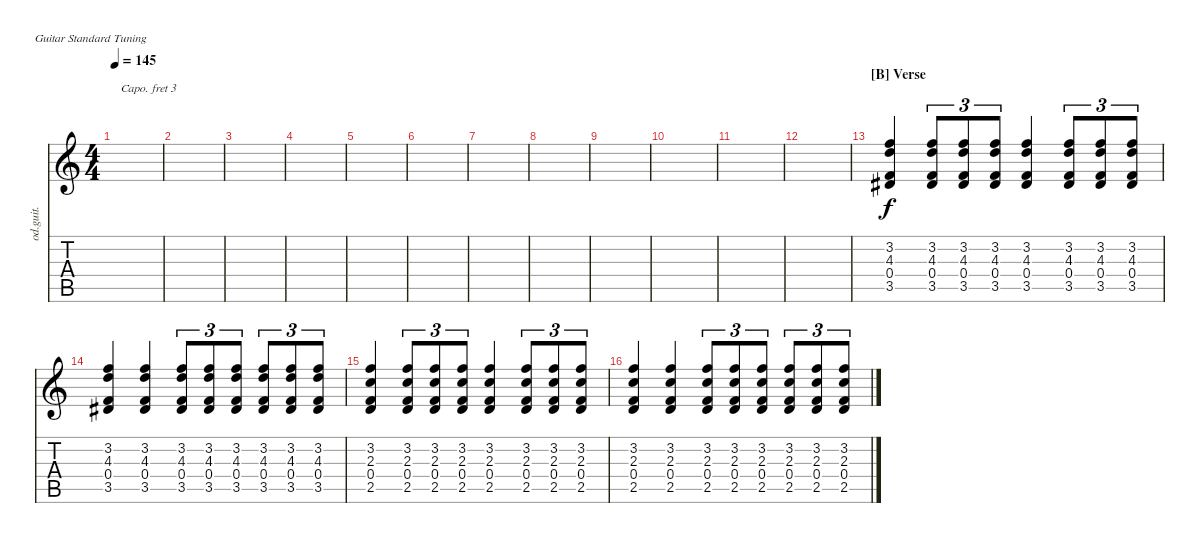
\bracketExtendMode nobrackets
\track ("Backing Gt" "od.guit.") {instrument overdrivenguitar}
\staff {score tabs}
\capo 3
\tuning (E4 B3 G3 D3 A2 E2)
\ts (4 4)
\tempo 145
\clef g2
\ks aminor
|
|
|
|
|
|
|
|
|
|
|
|
\section ("B" "Verse")
(3.5{acc #} 0.4 4.3 3.2).4{beam Up} (3.5{acc #} 0.4 4.3 3.2).8{tu (3 2) beam Up} (3.5{acc #} 0.4 4.3 3.2).8{tu (3 2) beam Up} (3.5{acc #} 0.4 4.3 3.2).8{tu (3 2) beam Up} (3.5{acc #} 0.4 4.3 3.2).4{beam Up} (3.5{acc #} 0.4 4.3 3.2).8{tu (3 2) beam Up} (3.5{acc #} 0.4 4.3 3.2).8{tu (3 2) beam Up} (3.5{acc #} 0.4 4.3 3.2).8{tu (3 2) beam Up} |
(3.5{acc #} 0.4 4.3 3.2).4{beam Up} (3.5{acc #} 0.4 4.3 3.2).4{beam Up} (3.5{acc #} 0.4 4.3 3.2).8{tu (3 2) beam Up} (3.5{acc #} 0.4 4.3 3.2).8{tu (3 2) beam Up} (3.5{acc #} 0.4 4.3 3.2).8{tu (3 2) beam Up} (3.5{acc #} 0.4 4.3 3.2).8{tu (3 2) beam Up} (3.5{acc #} 0.4 4.3 3.2).8{tu (3 2) beam Up} (3.5{acc #} 0.4 4.3 3.2).8{tu (3 2) beam Up} |
(2.5 0.4 2.3 3.2).4{beam Up} (2.5 0.4 2.3 3.2).8{tu (3 2) beam Up} (2.5 0.4 2.3 3.2).8{tu (3 2) beam Up} (2.5 0.4 2.3 3.2).8{tu (3 2) beam Up} (2.5 0.4 2.3 3.2).4{beam Up} (2.5 0.4 2.3 3.2).8{tu (3 2) beam Up} (2.5 0.4 2.3 3.2).8{tu (3 2) beam Up} (2.5 0.4 2.3 3.2).8{tu (3 2) beam Up} |
(2.5 0.4 2.3 3.2).4{beam Up} (2.5 0.4 2.3 3.2).4{beam Up} (2.5 0.4 2.3 3.2).8{tu (3 2) beam Up} (2.5 0.4 2.3 3.2).8{tu (3 2) beam Up} (2.5 0.4 2.3 3.2).8{tu (3 2) beam Up} (2.5 0.4 2.3 3.2).8{tu (3 2) beam Up} (2.5 0.4 2.3 3.2).8{tu (3 2) beam Up} (2.5 0.4 2.3 3.2).8{tu (3 2) beam Up}
